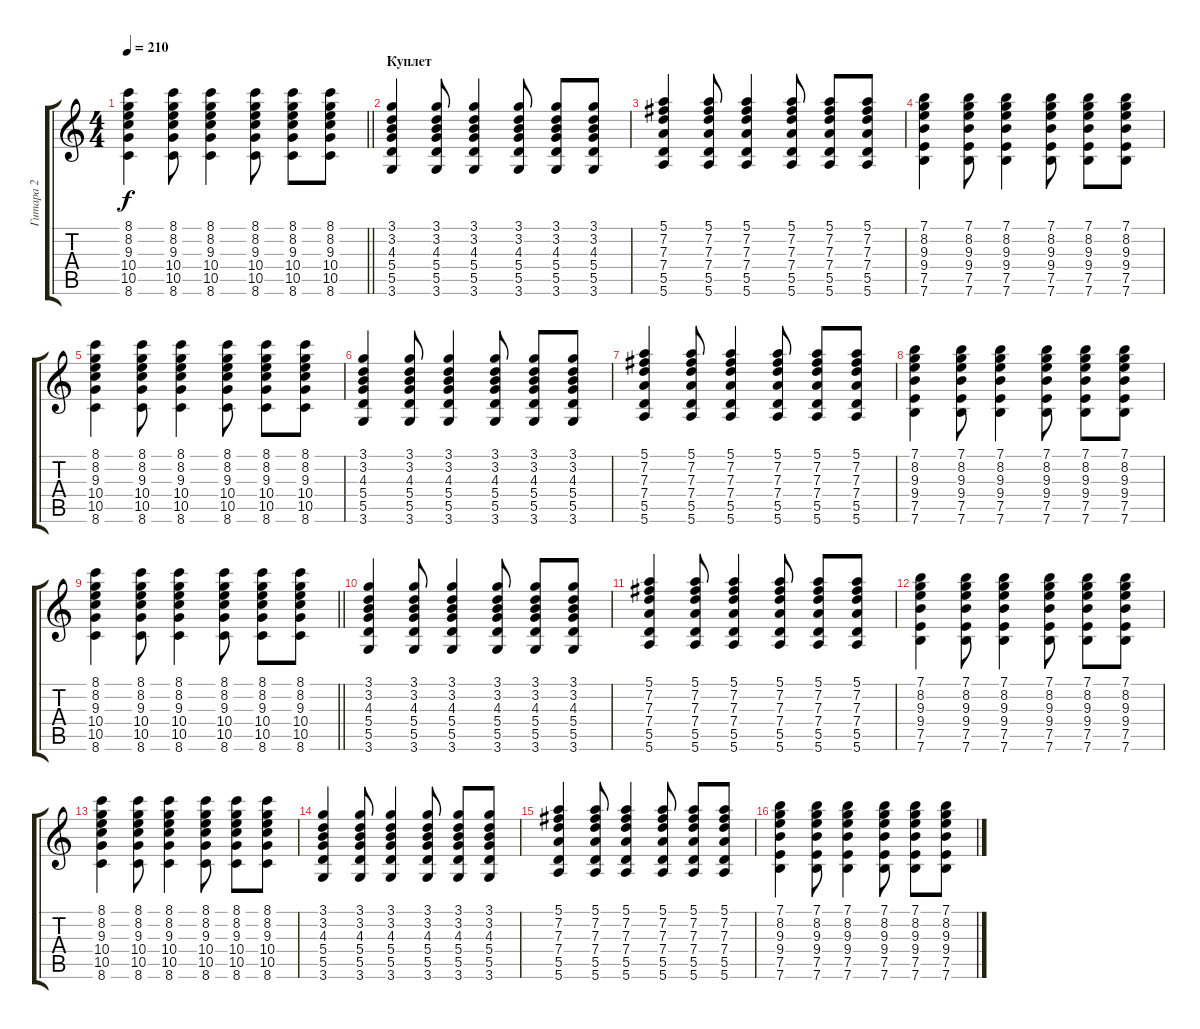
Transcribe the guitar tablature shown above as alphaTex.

\track ("Гитара 2" "Гитара 2") {instrument electricguitarclean}
\staff {score tabs}
\tuning (E4 B3 G3 D3 A2 E2) {hide}
\ts (4 4)
\tempo 210
\clef g2
\barLineRight lightlight
\ks c
(8.1 8.2 9.3 10.4 10.5 8.6).4{dy f} (8.1 8.2 9.3 10.4 10.5 8.6).8 (8.1 8.2 9.3 10.4 10.5 8.6).4 (8.1 8.2 9.3 10.4 10.5 8.6).8 (8.1 8.2 9.3 10.4 10.5 8.6).8 (8.1 8.2 9.3 10.4 10.5 8.6).8 |
\section ("" "Куплет")
(3.1 3.2 4.3 5.4 5.5 3.6).4 (3.1 3.2 4.3 5.4 5.5 3.6).8 (3.1 3.2 4.3 5.4 5.5 3.6).4 (3.1 3.2 4.3 5.4 5.5 3.6).8 (3.1 3.2 4.3 5.4 5.5 3.6).8 (3.1 3.2 4.3 5.4 5.5 3.6).8 |
(5.1 7.2 7.3 7.4 5.5 5.6).4 (5.1 7.2 7.3 7.4 5.5 5.6).8 (5.1 7.2 7.3 7.4 5.5 5.6).4 (5.1 7.2 7.3 7.4 5.5 5.6).8 (5.1 7.2 7.3 7.4 5.5 5.6).8 (5.1 7.2 7.3 7.4 5.5 5.6).8 |
(7.1 8.2 9.3 9.4 7.5 7.6).4 (7.1 8.2 9.3 9.4 7.5 7.6).8 (7.1 8.2 9.3 9.4 7.5 7.6).4 (7.1 8.2 9.3 9.4 7.5 7.6).8 (7.1 8.2 9.3 9.4 7.5 7.6).8 (7.1 8.2 9.3 9.4 7.5 7.6).8 |
(8.1 8.2 9.3 10.4 10.5 8.6).4 (8.1 8.2 9.3 10.4 10.5 8.6).8 (8.1 8.2 9.3 10.4 10.5 8.6).4 (8.1 8.2 9.3 10.4 10.5 8.6).8 (8.1 8.2 9.3 10.4 10.5 8.6).8 (8.1 8.2 9.3 10.4 10.5 8.6).8 |
(3.1 3.2 4.3 5.4 5.5 3.6).4 (3.1 3.2 4.3 5.4 5.5 3.6).8 (3.1 3.2 4.3 5.4 5.5 3.6).4 (3.1 3.2 4.3 5.4 5.5 3.6).8 (3.1 3.2 4.3 5.4 5.5 3.6).8 (3.1 3.2 4.3 5.4 5.5 3.6).8 |
(5.1 7.2 7.3 7.4 5.5 5.6).4 (5.1 7.2 7.3 7.4 5.5 5.6).8 (5.1 7.2 7.3 7.4 5.5 5.6).4 (5.1 7.2 7.3 7.4 5.5 5.6).8 (5.1 7.2 7.3 7.4 5.5 5.6).8 (5.1 7.2 7.3 7.4 5.5 5.6).8 |
(7.1 8.2 9.3 9.4 7.5 7.6).4 (7.1 8.2 9.3 9.4 7.5 7.6).8 (7.1 8.2 9.3 9.4 7.5 7.6).4 (7.1 8.2 9.3 9.4 7.5 7.6).8 (7.1 8.2 9.3 9.4 7.5 7.6).8 (7.1 8.2 9.3 9.4 7.5 7.6).8 |
\barLineRight lightlight
(8.1 8.2 9.3 10.4 10.5 8.6).4 (8.1 8.2 9.3 10.4 10.5 8.6).8 (8.1 8.2 9.3 10.4 10.5 8.6).4 (8.1 8.2 9.3 10.4 10.5 8.6).8 (8.1 8.2 9.3 10.4 10.5 8.6).8 (8.1 8.2 9.3 10.4 10.5 8.6).8 |
(3.1 3.2 4.3 5.4 5.5 3.6).4 (3.1 3.2 4.3 5.4 5.5 3.6).8 (3.1 3.2 4.3 5.4 5.5 3.6).4 (3.1 3.2 4.3 5.4 5.5 3.6).8 (3.1 3.2 4.3 5.4 5.5 3.6).8 (3.1 3.2 4.3 5.4 5.5 3.6).8 |
(5.1 7.2 7.3 7.4 5.5 5.6).4 (5.1 7.2 7.3 7.4 5.5 5.6).8 (5.1 7.2 7.3 7.4 5.5 5.6).4 (5.1 7.2 7.3 7.4 5.5 5.6).8 (5.1 7.2 7.3 7.4 5.5 5.6).8 (5.1 7.2 7.3 7.4 5.5 5.6).8 |
(7.1 8.2 9.3 9.4 7.5 7.6).4 (7.1 8.2 9.3 9.4 7.5 7.6).8 (7.1 8.2 9.3 9.4 7.5 7.6).4 (7.1 8.2 9.3 9.4 7.5 7.6).8 (7.1 8.2 9.3 9.4 7.5 7.6).8 (7.1 8.2 9.3 9.4 7.5 7.6).8 |
(8.1 8.2 9.3 10.4 10.5 8.6).4 (8.1 8.2 9.3 10.4 10.5 8.6).8 (8.1 8.2 9.3 10.4 10.5 8.6).4 (8.1 8.2 9.3 10.4 10.5 8.6).8 (8.1 8.2 9.3 10.4 10.5 8.6).8 (8.1 8.2 9.3 10.4 10.5 8.6).8 |
(3.1 3.2 4.3 5.4 5.5 3.6).4 (3.1 3.2 4.3 5.4 5.5 3.6).8 (3.1 3.2 4.3 5.4 5.5 3.6).4 (3.1 3.2 4.3 5.4 5.5 3.6).8 (3.1 3.2 4.3 5.4 5.5 3.6).8 (3.1 3.2 4.3 5.4 5.5 3.6).8 |
(5.1 7.2 7.3 7.4 5.5 5.6).4 (5.1 7.2 7.3 7.4 5.5 5.6).8 (5.1 7.2 7.3 7.4 5.5 5.6).4 (5.1 7.2 7.3 7.4 5.5 5.6).8 (5.1 7.2 7.3 7.4 5.5 5.6).8 (5.1 7.2 7.3 7.4 5.5 5.6).8 |
(7.1 8.2 9.3 9.4 7.5 7.6).4 (7.1 8.2 9.3 9.4 7.5 7.6).8 (7.1 8.2 9.3 9.4 7.5 7.6).4 (7.1 8.2 9.3 9.4 7.5 7.6).8 (7.1 8.2 9.3 9.4 7.5 7.6).8 (7.1 8.2 9.3 9.4 7.5 7.6).8
